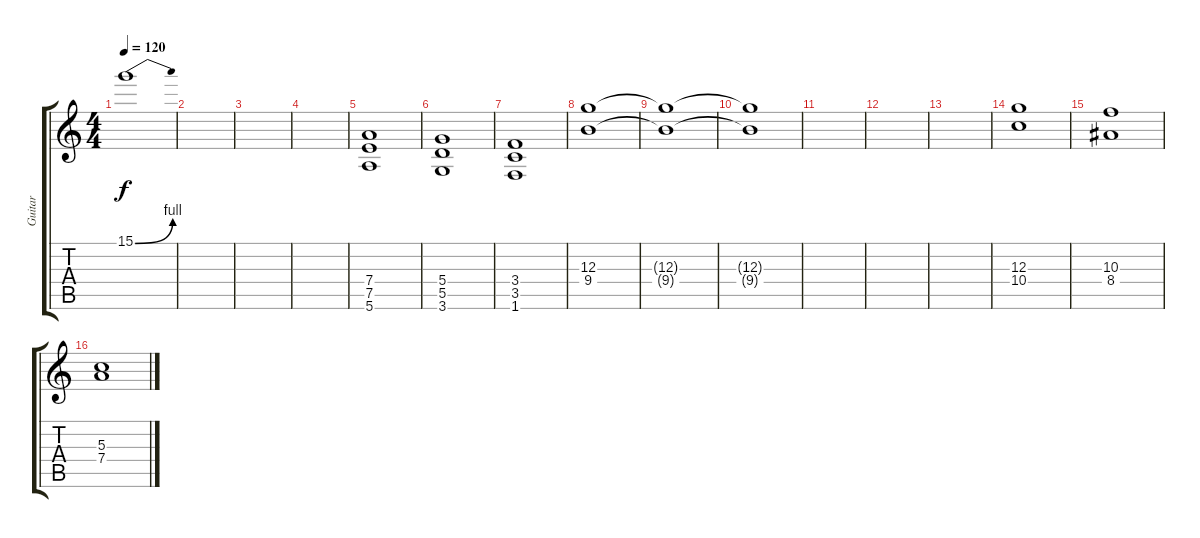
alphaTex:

\track ("Guitar" "Guitar") {instrument distortionguitar}
\staff {score tabs}
\tuning (E4 B3 G3 D3 A2 E2) {hide}
\ts (4 4)
\tempo 120
\clef g2
\ks c
15.1{be (bend 0 0 60 4)}.1{dy f} |
|
|
|
(7.4 7.5 5.6).1 |
(5.4 5.5 3.6).1 |
(3.4 3.5 1.6).1 |
(12.3 9.4).1 |
(12.3{t} 9.4{t}).1 |
(12.3{t} 9.4{t}).1 |
|
|
|
(12.3 10.4).1 |
(10.3 8.4).1 |
(5.3 7.4).1
